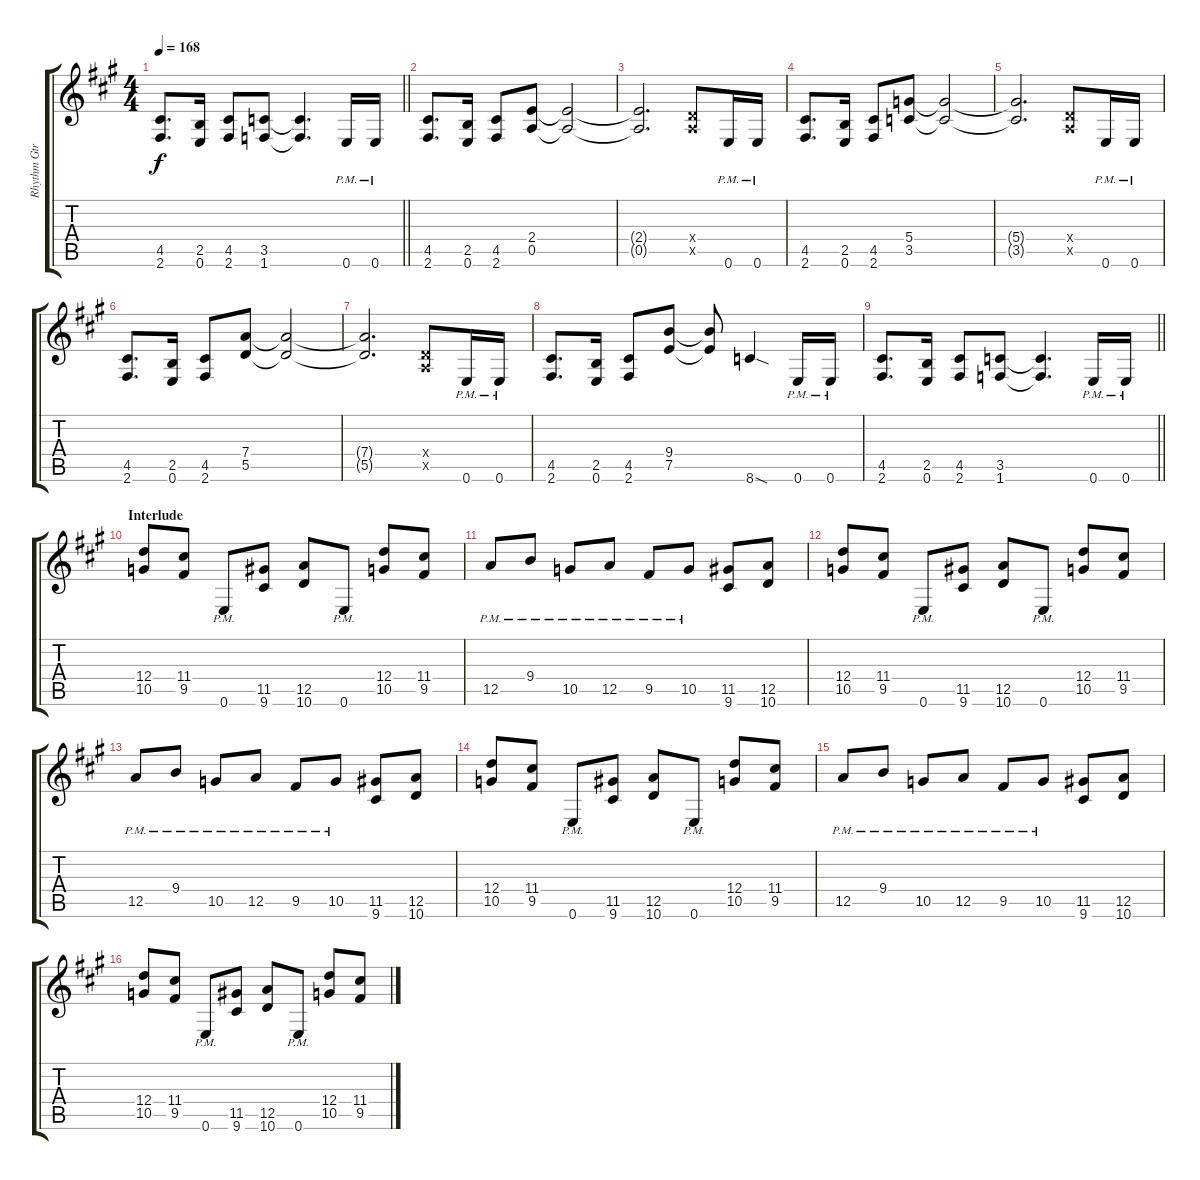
\track ("Rhythm Gtr. 1" "Rhythm Gtr") {instrument distortionguitar}
\staff {score tabs}
\tuning (E4 B3 G3 D3 A2 E2) {hide}
\ts (4 4)
\tempo 168
\clef g2
\barLineRight lightlight
\ks a
(4.5 2.6).8{d dy f} (2.5 0.6).16 (4.5 2.6).8 (3.5 1.6).8 (3.5{t} 1.6{t}).4{d} 0.6{pm}.16 0.6{pm}.16 |
(4.5 2.6).8{d} (2.5 0.6).16 (4.5 2.6).8 (2.4 0.5).8 (2.4{t} 0.5{t}).2 |
(2.4{t} 0.5{t}).2{d} (0.4{x} 0.5{x}).8 0.6{pm}.16 0.6{pm}.16 |
(4.5 2.6).8{d} (2.5 0.6).16 (4.5 2.6).8 (5.4 3.5).8 (5.4{t} 3.5{t}).2 |
(5.4{t} 3.5{t}).2{d} (0.4{x} 0.5{x}).8 0.6{pm}.16 0.6{pm}.16 |
(4.5 2.6).8{d} (2.5 0.6).16 (4.5 2.6).8 (7.4 5.5).8 (7.4{t} 5.5{t}).2 |
(7.4{t} 5.5{t}).2{d} (0.4{x} 0.5{x}).8 0.6{pm}.16 0.6{pm}.16 |
(4.5 2.6).8{d} (2.5 0.6).16 (4.5 2.6).8 (9.4 7.5).8 (9.4{t} 7.5{t}).8 8.6{sod}.4 0.6{pm}.16 0.6{pm}.16 |
\barLineRight lightlight
(4.5 2.6).8{d} (2.5 0.6).16 (4.5 2.6).8 (3.5 1.6).8 (3.5{t} 1.6{t}).4{d} 0.6{pm}.16 0.6{pm}.16 |
\section ("" "Interlude")
(12.4 10.5).8 (11.4 9.5).8 0.6{pm}.8 (11.5 9.6).8 (12.5 10.6).8 0.6{pm}.8 (12.4 10.5).8 (11.4 9.5).8 |
12.5{pm}.8 9.4{pm}.8 10.5{pm}.8 12.5{pm}.8 9.5{pm}.8 10.5{pm}.8 (11.5 9.6).8 (12.5 10.6).8 |
(12.4 10.5).8 (11.4 9.5).8 0.6{pm}.8 (11.5 9.6).8 (12.5 10.6).8 0.6{pm}.8 (12.4 10.5).8 (11.4 9.5).8 |
12.5{pm}.8 9.4{pm}.8 10.5{pm}.8 12.5{pm}.8 9.5{pm}.8 10.5{pm}.8 (11.5 9.6).8 (12.5 10.6).8 |
(12.4 10.5).8 (11.4 9.5).8 0.6{pm}.8 (11.5 9.6).8 (12.5 10.6).8 0.6{pm}.8 (12.4 10.5).8 (11.4 9.5).8 |
12.5{pm}.8 9.4{pm}.8 10.5{pm}.8 12.5{pm}.8 9.5{pm}.8 10.5{pm}.8 (11.5 9.6).8 (12.5 10.6).8 |
(12.4 10.5).8 (11.4 9.5).8 0.6{pm}.8 (11.5 9.6).8 (12.5 10.6).8 0.6{pm}.8 (12.4 10.5).8 (11.4 9.5).8
